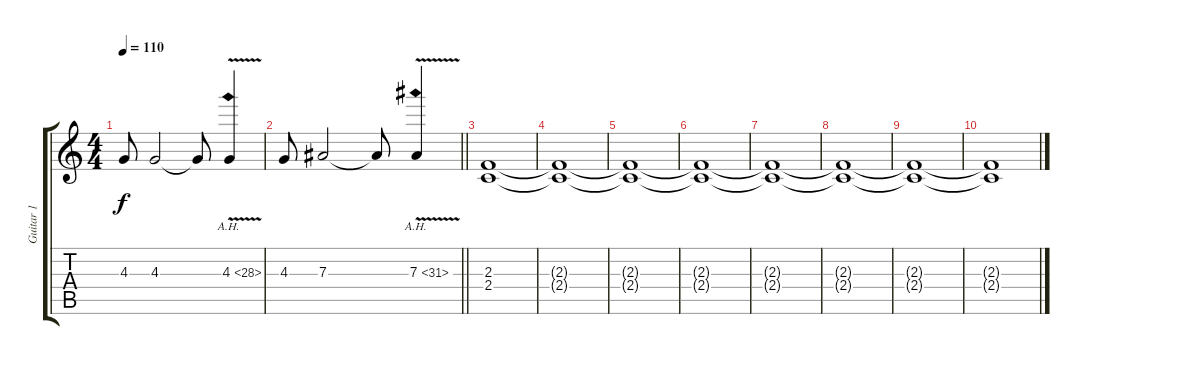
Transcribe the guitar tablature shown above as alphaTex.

\track ("Guitar 1" "Guitar 1") {instrument distortionguitar}
\staff {score tabs}
\tuning (C4 G3 Eb3 Bb2 F2 C2) {hide}
\ts (4 4)
\tempo 110
\clef g2
\ks c
4.3.8{dy f} 4.3.2 4.3{t}.8 4.3{ah 24 v}.4 |
\barLineRight lightlight
4.3.8 7.3.2 7.3{t}.8 7.3{ah 24 v}.4 |
(2.3 2.4).1{volume 8} |
(2.3{t} 2.4{t}).1 |
(2.3{t} 2.4{t}).1 |
(2.3{t} 2.4{t}).1 |
(2.3{t} 2.4{t}).1{volume 0} |
(2.3{t} 2.4{t}).1 |
(2.3{t} 2.4{t}).1 |
(2.3{t} 2.4{t}).1
